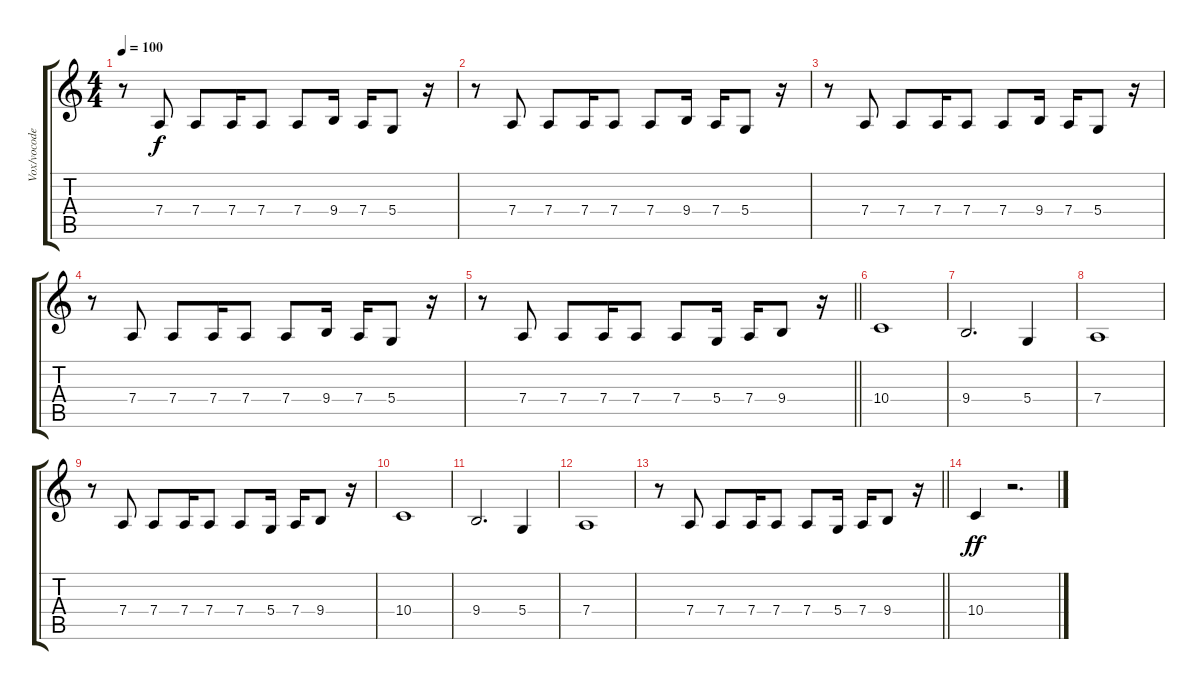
\track ("Vox/vocoder" "Vox/vocode") {instrument lead2sawtooth}
\staff {score tabs}
\tuning (E4 B3 G3 D3 A2 E2) {hide}
\ts (4 4)
\tempo 100
\clef g2
\ks c
r.8{dy f} 7.4.8 7.4.8 7.4.16 7.4.8 7.4.8 9.4.16 7.4.16 5.4.8 r.16 |
r.8 7.4.8 7.4.8 7.4.16 7.4.8 7.4.8 9.4.16 7.4.16 5.4.8 r.16 |
r.8 7.4.8 7.4.8 7.4.16 7.4.8 7.4.8 9.4.16 7.4.16 5.4.8 r.16 |
r.8 7.4.8 7.4.8 7.4.16 7.4.8 7.4.8 9.4.16 7.4.16 5.4.8 r.16 |
\barLineRight lightlight
r.8 7.4.8 7.4.8 7.4.16 7.4.8 7.4.8 5.4.16 7.4.16 9.4.8 r.16 |
10.4.1 |
9.4.2{d} 5.4.4 |
7.4.1 |
r.8 7.4.8 7.4.8 7.4.16 7.4.8 7.4.8 5.4.16 7.4.16 9.4.8 r.16 |
10.4.1 |
9.4.2{d} 5.4.4 |
7.4.1 |
\barLineRight lightlight
r.8 7.4.8 7.4.8 7.4.16 7.4.8 7.4.8 5.4.16 7.4.16 9.4.8 r.16 |
10.4.4{dy ff} r.2{d}
